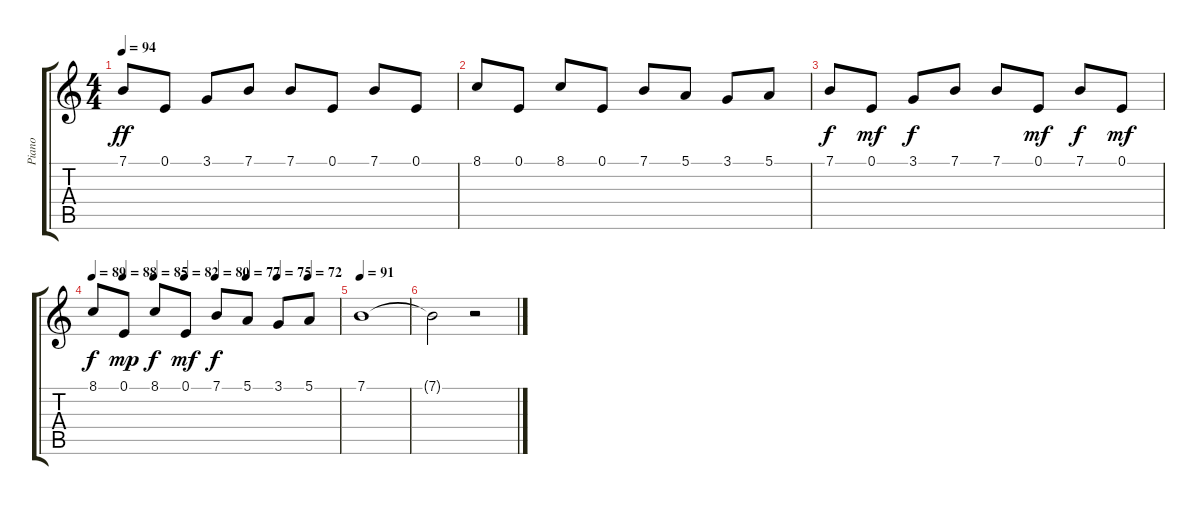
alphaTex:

\track ("Piano" "Piano") {instrument acousticgrandpiano}
\staff {score tabs}
\tuning (E4 B3 G3 D3 A2 E2) {hide}
\ts (4 4)
\tempo 94
\clef g2
\ks c
7.1.8{dy ff} 0.1.8 3.1.8 7.1.8 7.1.8 0.1.8 7.1.8 0.1.8 |
8.1.8 0.1.8 8.1.8 0.1.8 7.1.8 5.1.8 3.1.8 5.1.8 |
7.1.8{dy f} 0.1.8{dy mf} 3.1.8{dy f} 7.1.8 7.1.8 0.1.8{dy mf} 7.1.8{dy f} 0.1.8{dy mf} |
\tempo 89
\tempo (88 0.125)
\tempo (85 0.25)
\tempo (82 0.375)
\tempo (80 0.5)
\tempo (77 0.625)
\tempo (75 0.75)
\tempo (72 0.875)
8.1.8{dy f} 0.1.8{dy mp} 8.1.8{dy f} 0.1.8{dy mf} 7.1.8{dy f} 5.1.8 3.1.8 5.1.8 |
\tempo 91
7.1.1 |
7.1{t}.2 r.2
